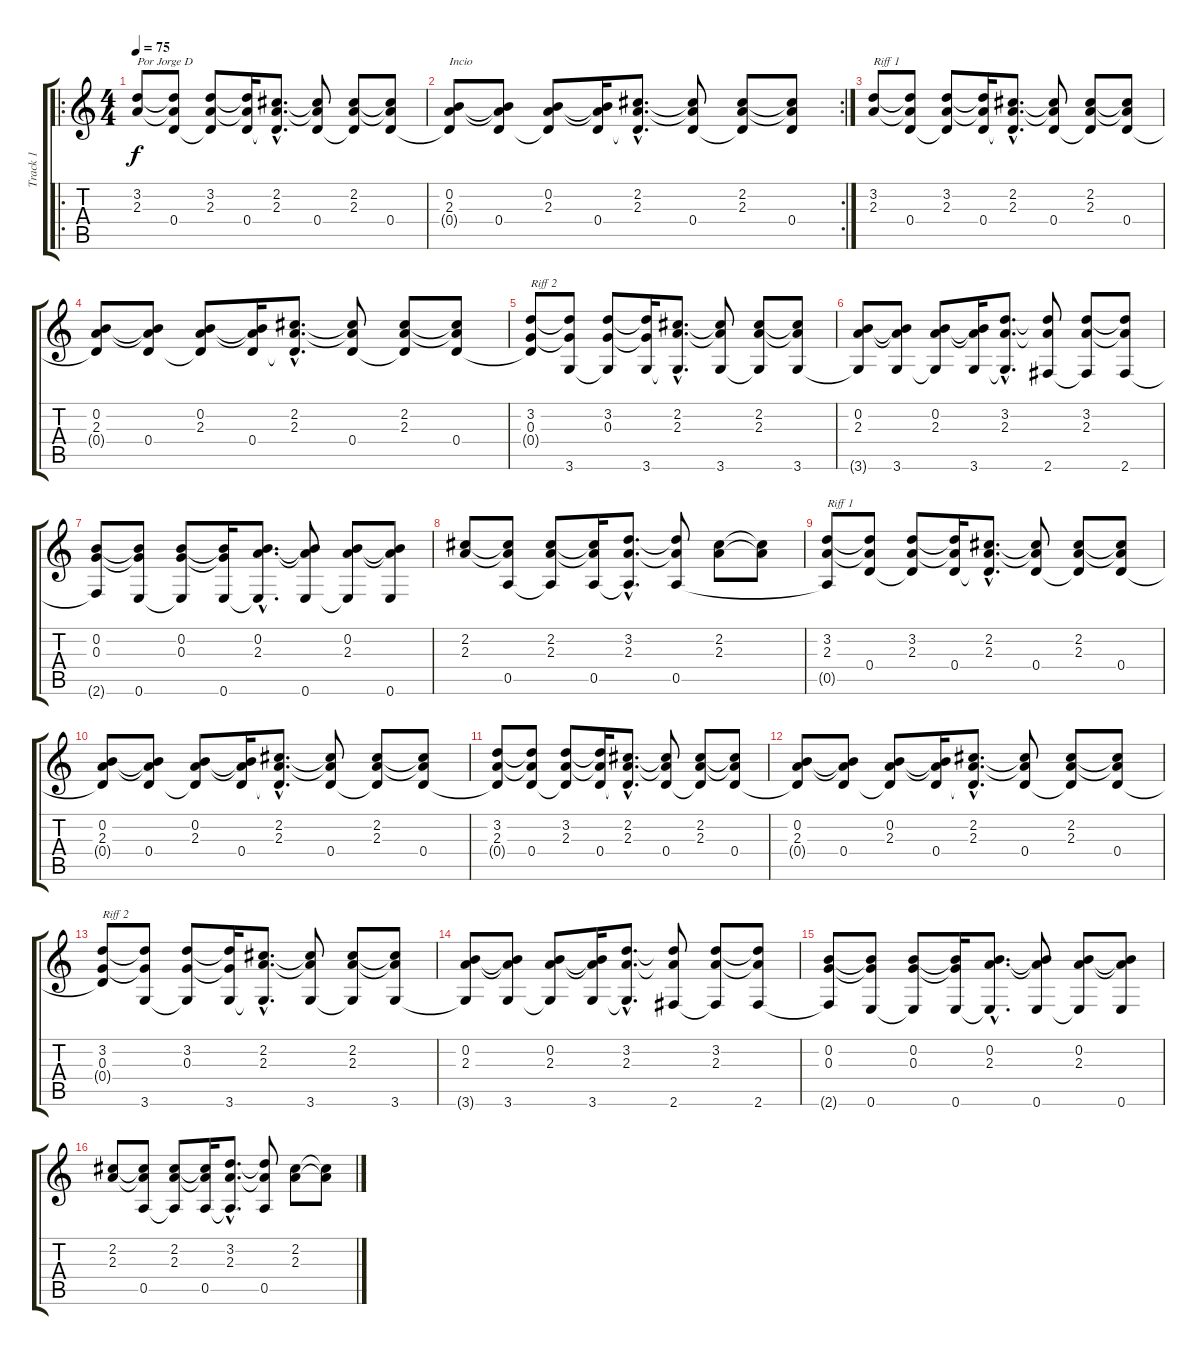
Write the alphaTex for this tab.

\track ("Track 1" "Track 1") {instrument acousticguitarnylon}
\staff {score tabs}
\tuning (E4 B3 G3 D3 A2 E2) {hide}
\ro
\ts (4 4)
\tempo 75
\clef g2
\ks c
(3.2 2.3).8{txt "Por Jorge D" dy f instrument acousticguitarnylon} (3.2{t} 2.3{t} 0.4).8 (3.2 2.3 0.4{t}).8 (3.2{t} 2.3{t} 0.4).16 (2.2{hac} 2.3{hac} 0.4{hac t}).8{d} (2.2{t} 2.3{t} 0.4).8 (2.2 2.3 0.4{t}).8 (2.2{t} 2.3{t} 0.4).8 |
\rc 2
(0.2 2.3 0.4{t}).8{txt "Incio"} (0.2{t} 2.3{t} 0.4).8 (0.2 2.3 0.4{t}).8 (0.2{t} 2.3{t} 0.4).16 (2.2{hac} 2.3{hac} 0.4{hac t}).8{d} (2.2{t} 2.3{t} 0.4).8 (2.2 2.3 0.4{t}).8 (2.2{t} 2.3{t} 0.4).8 |
(3.2 2.3).8{txt "Riff 1"} (3.2{t} 2.3{t} 0.4).8 (3.2 2.3 0.4{t}).8 (3.2{t} 2.3{t} 0.4).16 (2.2{hac} 2.3{hac} 0.4{hac t}).8{d} (2.2{t} 2.3{t} 0.4).8 (2.2 2.3 0.4{t}).8 (2.2{t} 2.3{t} 0.4).8 |
(0.2 2.3 0.4{t}).8 (0.2{t} 2.3{t} 0.4).8 (0.2 2.3 0.4{t}).8 (0.2{t} 2.3{t} 0.4).16 (2.2{hac} 2.3{hac} 0.4{hac t}).8{d} (2.2{t} 2.3{t} 0.4).8 (2.2 2.3 0.4{t}).8 (2.2{t} 2.3{t} 0.4).8 |
(3.2 0.3 0.4{t}).8{txt "Riff 2"} (3.2{t} 0.3{t} 3.6).8 (3.2 0.3 3.6{t}).8 (3.2{t} 0.3{t} 3.6).16 (2.2{hac} 2.3{hac} 3.6{hac t}).8{d} (2.2{t} 2.3{t} 3.6).8 (2.2 2.3 3.6{t}).8 (2.2{t} 2.3{t} 3.6).8 |
(0.2 2.3 3.6{t}).8 (0.2{t} 2.3{t} 3.6).8 (0.2 2.3 3.6{t}).8 (0.2{t} 2.3{t} 3.6).16 (3.2{hac} 2.3{hac} 3.6{hac t}).8{d} (3.2{t} 2.3{t} 2.6).8 (3.2 2.3 2.6{t}).8 (3.2{t} 2.3{t} 2.6).8 |
(0.2 0.3 2.6{t}).8 (0.2{t} 0.3{t} 0.6).8 (0.2 0.3 0.6{t}).8 (0.2{t} 0.3{t} 0.6).16 (0.2{hac} 2.3{hac} 0.6{hac t}).8{d} (0.2{t} 2.3{t} 0.6).8 (0.2 2.3 0.6{t}).8 (0.2{t} 2.3{t} 0.6).8 |
(2.2 2.3).8 (2.2{t} 2.3{t} 0.5).8 (2.2 2.3 0.5{t}).8 (2.2{t} 2.3{t} 0.5).16 (3.2{hac} 2.3{hac} 0.5{hac t}).8{d} (3.2{t} 2.3{t} 0.5).8 (2.2 2.3).8 (2.2{t} 2.3{t}).8 |
(3.2 2.3 0.5{t}).8{txt "Riff 1"} (3.2{t} 2.3{t} 0.4).8 (3.2 2.3 0.4{t}).8 (3.2{t} 2.3{t} 0.4).16 (2.2{hac} 2.3{hac} 0.4{hac t}).8{d} (2.2{t} 2.3{t} 0.4).8 (2.2 2.3 0.4{t}).8 (2.2{t} 2.3{t} 0.4).8 |
(0.2 2.3 0.4{t}).8 (0.2{t} 2.3{t} 0.4).8 (0.2 2.3 0.4{t}).8 (0.2{t} 2.3{t} 0.4).16 (2.2{hac} 2.3{hac} 0.4{hac t}).8{d} (2.2{t} 2.3{t} 0.4).8 (2.2 2.3 0.4{t}).8 (2.2{t} 2.3{t} 0.4).8 |
(3.2 2.3 0.4{t}).8 (3.2{t} 2.3{t} 0.4).8 (3.2 2.3 0.4{t}).8 (3.2{t} 2.3{t} 0.4).16 (2.2{hac} 2.3{hac} 0.4{hac t}).8{d} (2.2{t} 2.3{t} 0.4).8 (2.2 2.3 0.4{t}).8 (2.2{t} 2.3{t} 0.4).8 |
(0.2 2.3 0.4{t}).8 (0.2{t} 2.3{t} 0.4).8 (0.2 2.3 0.4{t}).8 (0.2{t} 2.3{t} 0.4).16 (2.2{hac} 2.3{hac} 0.4{hac t}).8{d} (2.2{t} 2.3{t} 0.4).8 (2.2 2.3 0.4{t}).8 (2.2{t} 2.3{t} 0.4).8 |
(3.2 0.3 0.4{t}).8{txt "Riff 2"} (3.2{t} 0.3{t} 3.6).8 (3.2 0.3 3.6{t}).8 (3.2{t} 0.3{t} 3.6).16 (2.2{hac} 2.3{hac} 3.6{hac t}).8{d} (2.2{t} 2.3{t} 3.6).8 (2.2 2.3 3.6{t}).8 (2.2{t} 2.3{t} 3.6).8 |
(0.2 2.3 3.6{t}).8 (0.2{t} 2.3{t} 3.6).8 (0.2 2.3 3.6{t}).8 (0.2{t} 2.3{t} 3.6).16 (3.2{hac} 2.3{hac} 3.6{hac t}).8{d} (3.2{t} 2.3{t} 2.6).8 (3.2 2.3 2.6{t}).8 (3.2{t} 2.3{t} 2.6).8 |
(0.2 0.3 2.6{t}).8 (0.2{t} 0.3{t} 0.6).8 (0.2 0.3 0.6{t}).8 (0.2{t} 0.3{t} 0.6).16 (0.2{hac} 2.3{hac} 0.6{hac t}).8{d} (0.2{t} 2.3{t} 0.6).8 (0.2 2.3 0.6{t}).8 (0.2{t} 2.3{t} 0.6).8 |
(2.2 2.3).8 (2.2{t} 2.3{t} 0.5).8 (2.2 2.3 0.5{t}).8 (2.2{t} 2.3{t} 0.5).16 (3.2{hac} 2.3{hac} 0.5{hac t}).8{d} (3.2{t} 2.3{t} 0.5).8 (2.2 2.3).8 (2.2{t} 2.3{t}).8
